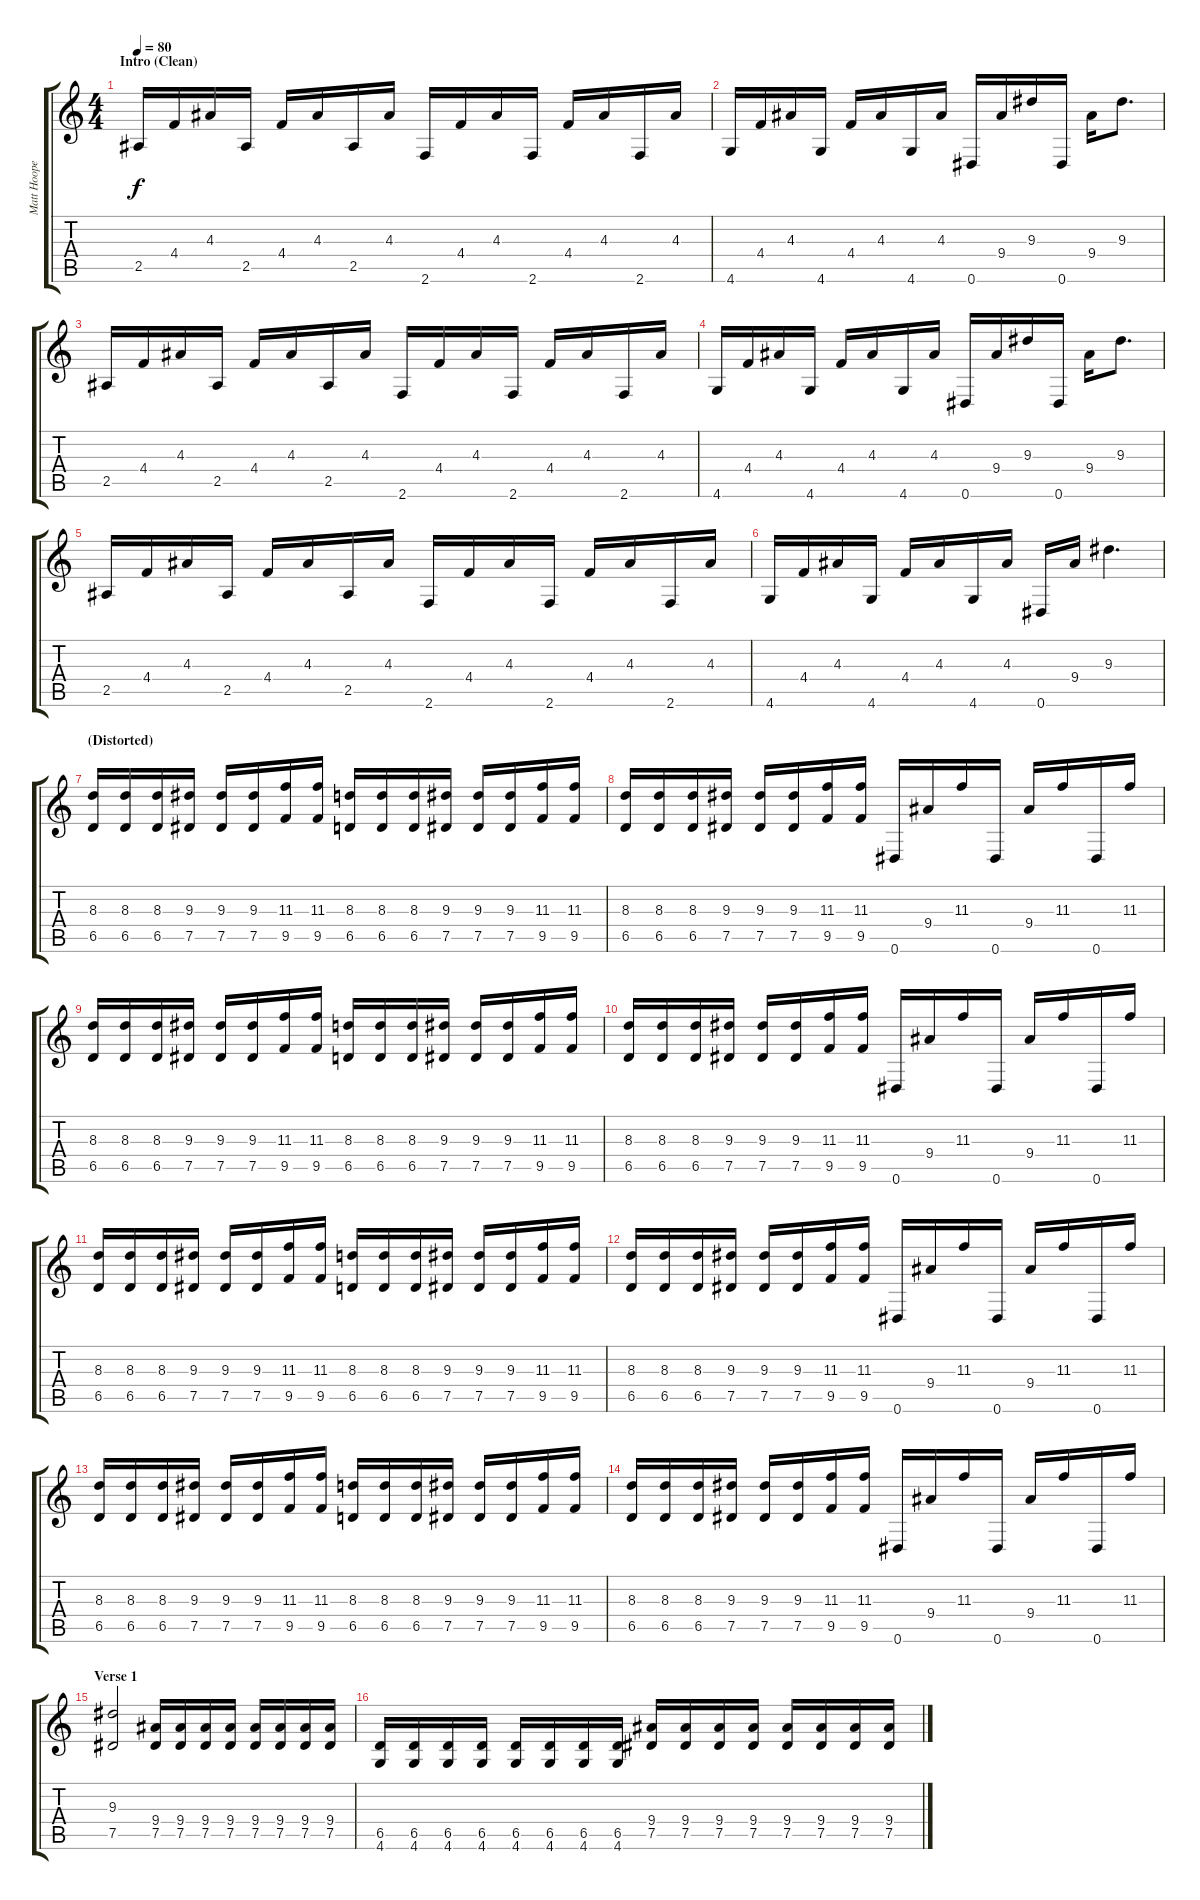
\track ("Matt Hoopes" "Matt Hoope") {instrument overdrivenguitar}
\staff {score tabs}
\tuning (Eb4 Bb3 Gb3 Db3 Ab2 Eb2) {hide}
\ts (4 4)
\section ("" "Intro (Clean)")
\tempo 80
\clef g2
\ks c
2.5.16{dy f instrument overdrivenguitar} 4.4.16 4.3.16 2.5.16 4.4.16 4.3.16 2.5.16 4.3.16 2.6.16 4.4.16 4.3.16 2.6.16 4.4.16 4.3.16 2.6.16 4.3.16 |
4.6.16 4.4.16 4.3.16 4.6.16 4.4.16 4.3.16 4.6.16 4.3.16 0.6.16 9.4.16 9.3.16 0.6.16 9.4.16 9.3.8{d} |
2.5.16 4.4.16 4.3.16 2.5.16 4.4.16 4.3.16 2.5.16 4.3.16 2.6.16 4.4.16 4.3.16 2.6.16 4.4.16 4.3.16 2.6.16 4.3.16 |
4.6.16 4.4.16 4.3.16 4.6.16 4.4.16 4.3.16 4.6.16 4.3.16 0.6.16 9.4.16 9.3.16 0.6.16 9.4.16 9.3.8{d} |
2.5.16 4.4.16 4.3.16 2.5.16 4.4.16 4.3.16 2.5.16 4.3.16 2.6.16 4.4.16 4.3.16 2.6.16 4.4.16 4.3.16 2.6.16 4.3.16 |
4.6.16 4.4.16 4.3.16 4.6.16 4.4.16 4.3.16 4.6.16 4.3.16 0.6.16 9.4.16 9.3.4{d} |
\section ("" "(Distorted)")
(8.3 6.5).16 (8.3 6.5).16 (8.3 6.5).16 (9.3 7.5).16 (9.3 7.5).16 (9.3 7.5).16 (11.3 9.5).16 (11.3 9.5).16 (8.3 6.5).16 (8.3 6.5).16 (8.3 6.5).16 (9.3 7.5).16 (9.3 7.5).16 (9.3 7.5).16 (11.3 9.5).16 (11.3 9.5).16 |
(8.3 6.5).16 (8.3 6.5).16 (8.3 6.5).16 (9.3 7.5).16 (9.3 7.5).16 (9.3 7.5).16 (11.3 9.5).16 (11.3 9.5).16 0.6.16 9.4.16 11.3.16 0.6.16 9.4.16 11.3.16 0.6.16 11.3.16 |
(8.3 6.5).16 (8.3 6.5).16 (8.3 6.5).16 (9.3 7.5).16 (9.3 7.5).16 (9.3 7.5).16 (11.3 9.5).16 (11.3 9.5).16 (8.3 6.5).16 (8.3 6.5).16 (8.3 6.5).16 (9.3 7.5).16 (9.3 7.5).16 (9.3 7.5).16 (11.3 9.5).16 (11.3 9.5).16 |
(8.3 6.5).16 (8.3 6.5).16 (8.3 6.5).16 (9.3 7.5).16 (9.3 7.5).16 (9.3 7.5).16 (11.3 9.5).16 (11.3 9.5).16 0.6.16 9.4.16 11.3.16 0.6.16 9.4.16 11.3.16 0.6.16 11.3.16 |
(8.3 6.5).16 (8.3 6.5).16 (8.3 6.5).16 (9.3 7.5).16 (9.3 7.5).16 (9.3 7.5).16 (11.3 9.5).16 (11.3 9.5).16 (8.3 6.5).16 (8.3 6.5).16 (8.3 6.5).16 (9.3 7.5).16 (9.3 7.5).16 (9.3 7.5).16 (11.3 9.5).16 (11.3 9.5).16 |
(8.3 6.5).16 (8.3 6.5).16 (8.3 6.5).16 (9.3 7.5).16 (9.3 7.5).16 (9.3 7.5).16 (11.3 9.5).16 (11.3 9.5).16 0.6.16 9.4.16 11.3.16 0.6.16 9.4.16 11.3.16 0.6.16 11.3.16 |
(8.3 6.5).16 (8.3 6.5).16 (8.3 6.5).16 (9.3 7.5).16 (9.3 7.5).16 (9.3 7.5).16 (11.3 9.5).16 (11.3 9.5).16 (8.3 6.5).16 (8.3 6.5).16 (8.3 6.5).16 (9.3 7.5).16 (9.3 7.5).16 (9.3 7.5).16 (11.3 9.5).16 (11.3 9.5).16 |
(8.3 6.5).16 (8.3 6.5).16 (8.3 6.5).16 (9.3 7.5).16 (9.3 7.5).16 (9.3 7.5).16 (11.3 9.5).16 (11.3 9.5).16 0.6.16 9.4.16 11.3.16 0.6.16 9.4.16 11.3.16 0.6.16 11.3.16 |
\section ("" "Verse 1")
(9.3 7.5).2 (9.4 7.5).16 (9.4 7.5).16 (9.4 7.5).16 (9.4 7.5).16 (9.4 7.5).16 (9.4 7.5).16 (9.4 7.5).16 (9.4 7.5).16 |
(6.5 4.6).16 (6.5 4.6).16 (6.5 4.6).16 (6.5 4.6).16 (6.5 4.6).16 (6.5 4.6).16 (6.5 4.6).16 (6.5 4.6).16 (9.4 7.5).16 (9.4 7.5).16 (9.4 7.5).16 (9.4 7.5).16 (9.4 7.5).16 (9.4 7.5).16 (9.4 7.5).16 (9.4 7.5).16
